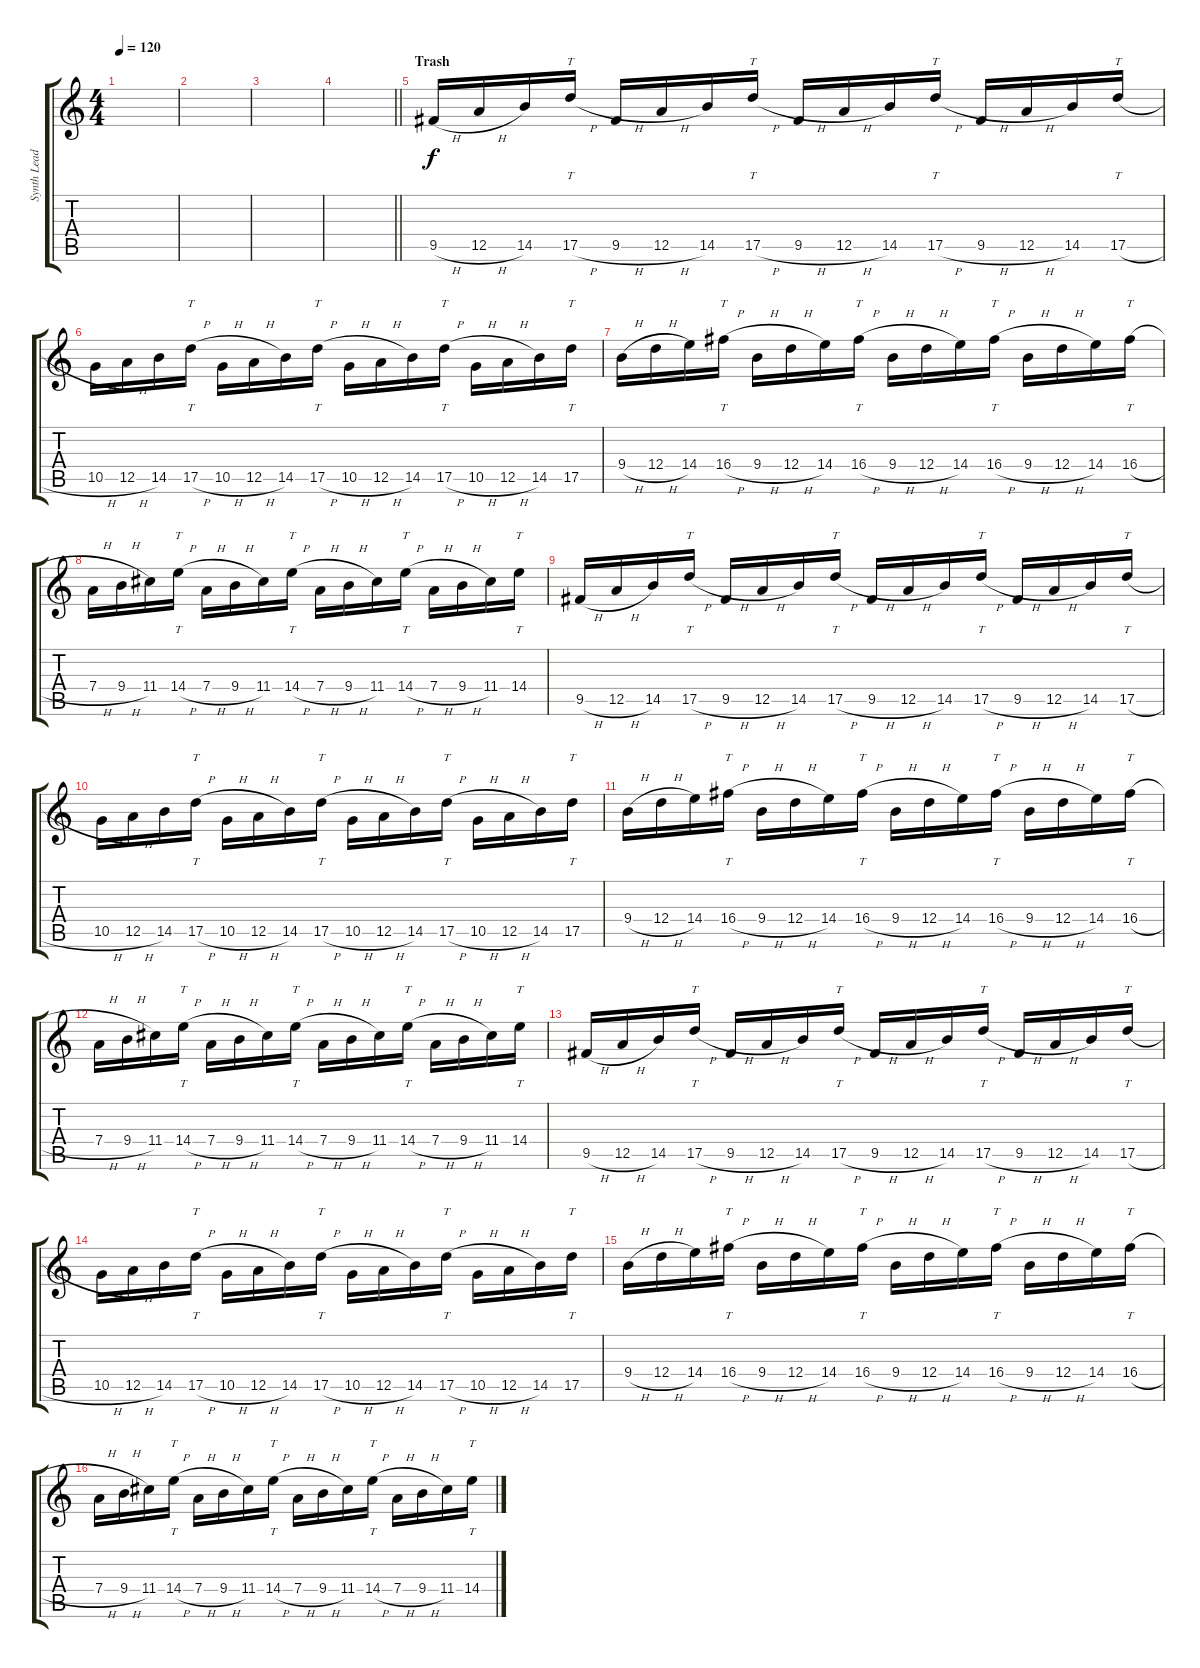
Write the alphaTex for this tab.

\track ("Synth Lead Distortion" "Synth Lead") {instrument distortionguitar}
\staff {score tabs}
\tuning (E4 B3 G3 D3 A2 E2) {hide}
\ts (4 4)
\tempo 120
\clef g2
\ks c
|
|
|
\barLineRight lightlight
|
\section ("" "Trash")
9.5{h}.16 12.5{h}.16 14.5.16 17.5{h}.16{tt} 9.5{h}.16 12.5{h}.16 14.5.16 17.5{h}.16{tt} 9.5{h}.16 12.5{h}.16 14.5.16 17.5{h}.16{tt} 9.5{h}.16 12.5{h}.16 14.5.16 17.5{h}.16{tt} |
10.5{h}.16 12.5{h}.16 14.5.16 17.5{h}.16{tt} 10.5{h}.16 12.5{h}.16 14.5.16 17.5{h}.16{tt} 10.5{h}.16 12.5{h}.16 14.5.16 17.5{h}.16{tt} 10.5{h}.16 12.5{h}.16 14.5.16 17.5.16{tt} |
9.4{h}.16 12.4{h}.16 14.4.16 16.4{h}.16{tt} 9.4{h}.16 12.4{h}.16 14.4.16 16.4{h}.16{tt} 9.4{h}.16 12.4{h}.16 14.4.16 16.4{h}.16{tt} 9.4{h}.16 12.4{h}.16 14.4.16 16.4{h}.16{tt} |
7.4{h}.16 9.4{h}.16 11.4.16 14.4{h}.16{tt} 7.4{h}.16 9.4{h}.16 11.4.16 14.4{h}.16{tt} 7.4{h}.16 9.4{h}.16 11.4.16 14.4{h}.16{tt} 7.4{h}.16 9.4{h}.16 11.4.16 14.4.16{tt} |
9.5{h}.16 12.5{h}.16 14.5.16 17.5{h}.16{tt} 9.5{h}.16 12.5{h}.16 14.5.16 17.5{h}.16{tt} 9.5{h}.16 12.5{h}.16 14.5.16 17.5{h}.16{tt} 9.5{h}.16 12.5{h}.16 14.5.16 17.5{h}.16{tt} |
10.5{h}.16 12.5{h}.16 14.5.16 17.5{h}.16{tt} 10.5{h}.16 12.5{h}.16 14.5.16 17.5{h}.16{tt} 10.5{h}.16 12.5{h}.16 14.5.16 17.5{h}.16{tt} 10.5{h}.16 12.5{h}.16 14.5.16 17.5.16{tt} |
9.4{h}.16 12.4{h}.16 14.4.16 16.4{h}.16{tt} 9.4{h}.16 12.4{h}.16 14.4.16 16.4{h}.16{tt} 9.4{h}.16 12.4{h}.16 14.4.16 16.4{h}.16{tt} 9.4{h}.16 12.4{h}.16 14.4.16 16.4{h}.16{tt} |
7.4{h}.16 9.4{h}.16 11.4.16 14.4{h}.16{tt} 7.4{h}.16 9.4{h}.16 11.4.16 14.4{h}.16{tt} 7.4{h}.16 9.4{h}.16 11.4.16 14.4{h}.16{tt} 7.4{h}.16 9.4{h}.16 11.4.16 14.4.16{tt} |
9.5{h}.16 12.5{h}.16 14.5.16 17.5{h}.16{tt} 9.5{h}.16 12.5{h}.16 14.5.16 17.5{h}.16{tt} 9.5{h}.16 12.5{h}.16 14.5.16 17.5{h}.16{tt} 9.5{h}.16 12.5{h}.16 14.5.16 17.5{h}.16{tt} |
10.5{h}.16 12.5{h}.16 14.5.16 17.5{h}.16{tt} 10.5{h}.16 12.5{h}.16 14.5.16 17.5{h}.16{tt} 10.5{h}.16 12.5{h}.16 14.5.16 17.5{h}.16{tt} 10.5{h}.16 12.5{h}.16 14.5.16 17.5.16{tt} |
9.4{h}.16 12.4{h}.16 14.4.16 16.4{h}.16{tt} 9.4{h}.16 12.4{h}.16 14.4.16 16.4{h}.16{tt} 9.4{h}.16 12.4{h}.16 14.4.16 16.4{h}.16{tt} 9.4{h}.16 12.4{h}.16 14.4.16 16.4{h}.16{tt} |
7.4{h}.16 9.4{h}.16 11.4.16 14.4{h}.16{tt} 7.4{h}.16 9.4{h}.16 11.4.16 14.4{h}.16{tt} 7.4{h}.16 9.4{h}.16 11.4.16 14.4{h}.16{tt} 7.4{h}.16 9.4{h}.16 11.4.16 14.4.16{tt}
